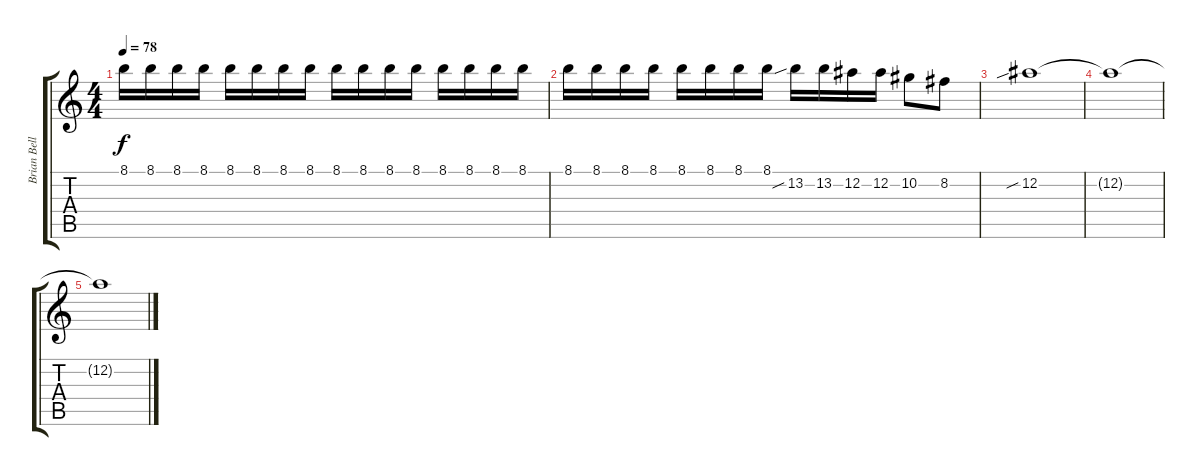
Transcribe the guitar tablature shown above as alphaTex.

\track ("Brian Bell (shamo)" "Brian Bell") {instrument distortionguitar}
\staff {score tabs}
\tuning (Eb4 Bb3 Gb3 Db3 Ab2 Eb2) {hide}
\ts (4 4)
\tempo 78
\clef g2
\ks c
8.1.16{dy f} 8.1.16 8.1.16 8.1.16 8.1.16 8.1.16 8.1.16 8.1.16 8.1.16 8.1.16 8.1.16 8.1.16 8.1.16 8.1.16 8.1.16 8.1.16 |
8.1.16 8.1.16 8.1.16 8.1.16 8.1.16 8.1.16 8.1.16 8.1.16 13.2{sib}.16 13.2.16 12.2.16 12.2.16 10.2.8 8.2.8 |
12.2{sib}.1 |
12.2{t}.1 |
12.2{t}.1
